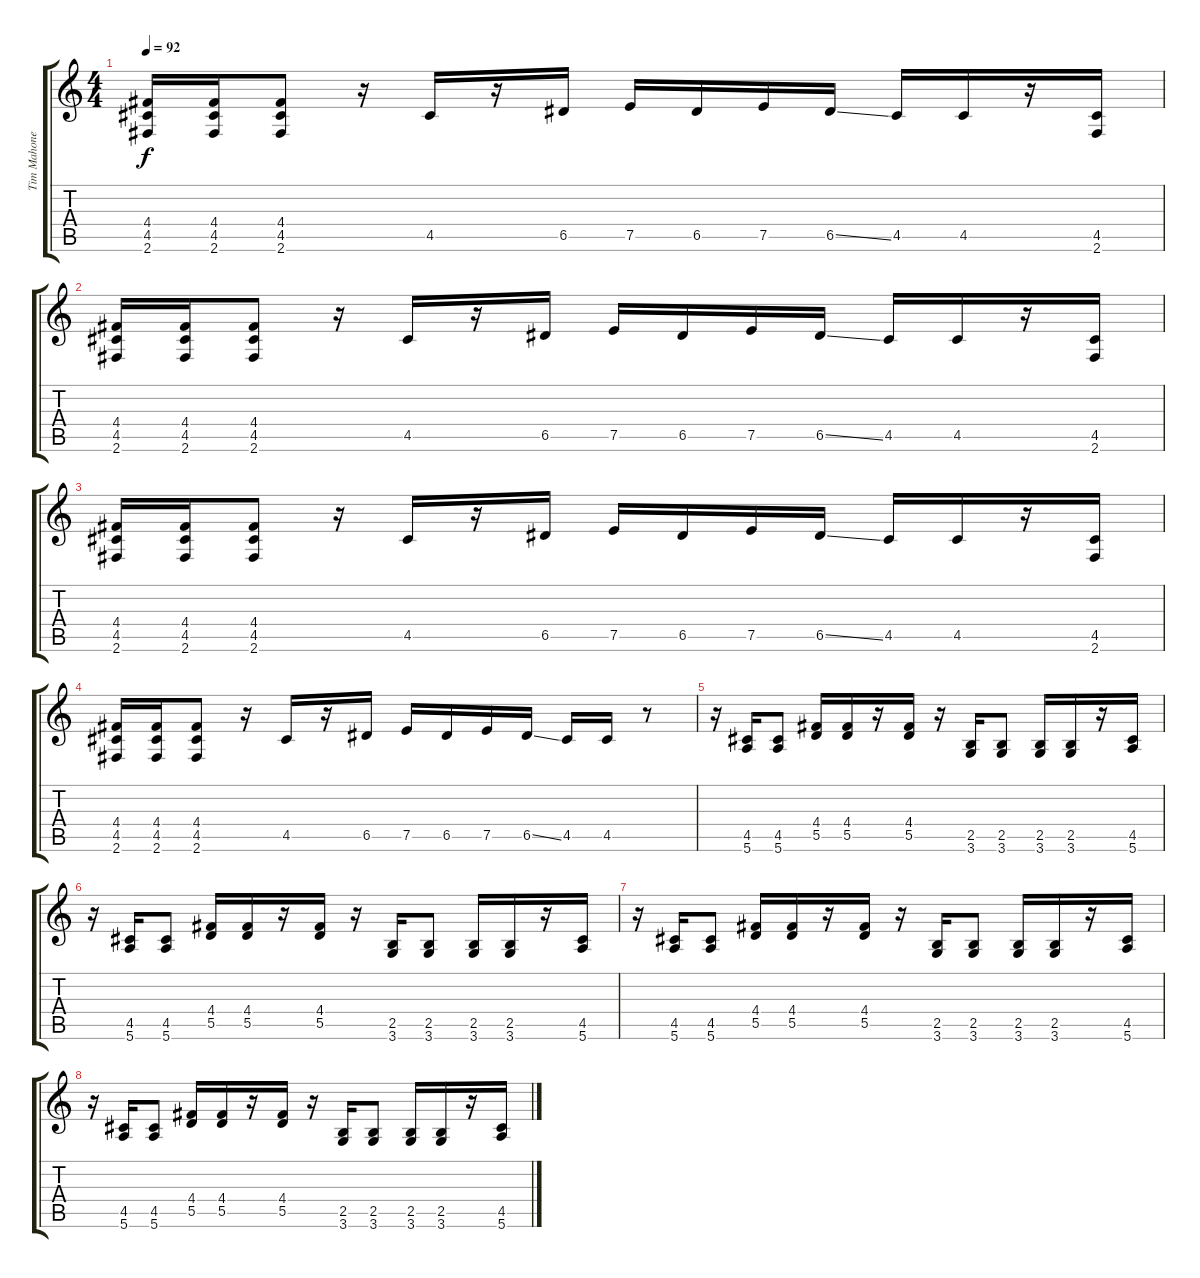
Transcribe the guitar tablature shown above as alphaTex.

\track ("Tim Mahoney" "Tim Mahone") {instrument overdrivenguitar}
\staff {score tabs}
\tuning (E4 B3 G3 D3 A2 E2) {hide}
\ts (4 4)
\tempo 92
\clef g2
\ks c
(4.4 4.5 2.6).16{dy f} (4.4 4.5 2.6).16 (4.4 4.5 2.6).8 r.16 4.5.16 r.16 6.5.16 7.5.16 6.5.16 7.5.16 6.5{ss}.16 4.5.16 4.5.16 r.16 (4.5 2.6).16 |
(4.4 4.5 2.6).16 (4.4 4.5 2.6).16 (4.4 4.5 2.6).8 r.16 4.5.16 r.16 6.5.16 7.5.16 6.5.16 7.5.16 6.5{ss}.16 4.5.16 4.5.16 r.16 (4.5 2.6).16 |
(4.4 4.5 2.6).16 (4.4 4.5 2.6).16 (4.4 4.5 2.6).8 r.16 4.5.16 r.16 6.5.16 7.5.16 6.5.16 7.5.16 6.5{ss}.16 4.5.16 4.5.16 r.16 (4.5 2.6).16 |
(4.4 4.5 2.6).16 (4.4 4.5 2.6).16 (4.4 4.5 2.6).8 r.16 4.5.16 r.16 6.5.16 7.5.16 6.5.16 7.5.16 6.5{ss}.16 4.5.16 4.5.16 r.8 |
r.16 (4.5 5.6).16 (4.5 5.6).8 (4.4 5.5).16 (4.4 5.5).16 r.16 (4.4 5.5).16 r.16 (2.5 3.6).16 (2.5 3.6).8 (2.5 3.6).16 (2.5 3.6).16 r.16 (4.5 5.6).16 |
r.16 (4.5 5.6).16 (4.5 5.6).8 (4.4 5.5).16 (4.4 5.5).16 r.16 (4.4 5.5).16 r.16 (2.5 3.6).16 (2.5 3.6).8 (2.5 3.6).16 (2.5 3.6).16 r.16 (4.5 5.6).16 |
r.16 (4.5 5.6).16 (4.5 5.6).8 (4.4 5.5).16 (4.4 5.5).16 r.16 (4.4 5.5).16 r.16 (2.5 3.6).16 (2.5 3.6).8 (2.5 3.6).16 (2.5 3.6).16 r.16 (4.5 5.6).16 |
r.16 (4.5 5.6).16 (4.5 5.6).8 (4.4 5.5).16 (4.4 5.5).16 r.16 (4.4 5.5).16 r.16 (2.5 3.6).16 (2.5 3.6).8 (2.5 3.6).16 (2.5 3.6).16 r.16 (4.5 5.6).16
